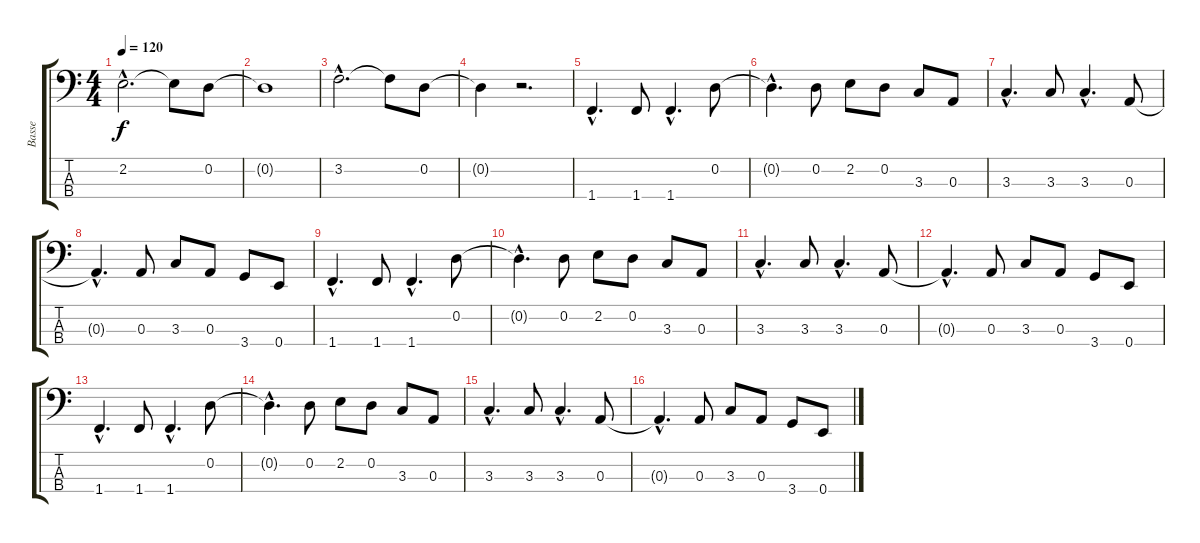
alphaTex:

\track ("Basse" "Basse") {instrument electricbasspick}
\staff {score tabs}
\tuning (G2 D2 A1 E1) {hide}
\ts (4 4)
\tempo 120
\clef f4
\ks c
2.2{hac}.2{d dy f} 2.2{t}.8 0.2.8 |
0.2{t}.1 |
3.2{hac}.2{d} 3.2{t}.8 0.2.8 |
0.2{t}.4 r.2{d} |
1.4{hac}.4{d volume 11} 1.4.8 1.4{hac}.4{d} 0.2.8 |
0.2{hac t}.4{d} 0.2.8 2.2.8 0.2.8 3.3.8 0.3.8 |
3.3{hac}.4{d} 3.3.8 3.3{hac}.4{d} 0.3.8 |
0.3{hac t}.4{d} 0.3.8 3.3.8 0.3.8 3.4.8 0.4.8 |
1.4{hac}.4{d} 1.4.8 1.4{hac}.4{d} 0.2.8 |
0.2{hac t}.4{d} 0.2.8 2.2.8 0.2.8 3.3.8 0.3.8 |
3.3{hac}.4{d} 3.3.8 3.3{hac}.4{d} 0.3.8 |
0.3{hac t}.4{d} 0.3.8 3.3.8 0.3.8 3.4.8 0.4.8 |
1.4{hac}.4{d} 1.4.8 1.4{hac}.4{d} 0.2.8 |
0.2{hac t}.4{d} 0.2.8 2.2.8 0.2.8 3.3.8 0.3.8 |
3.3{hac}.4{d} 3.3.8 3.3{hac}.4{d} 0.3.8 |
0.3{hac t}.4{d} 0.3.8 3.3.8 0.3.8 3.4.8 0.4.8
